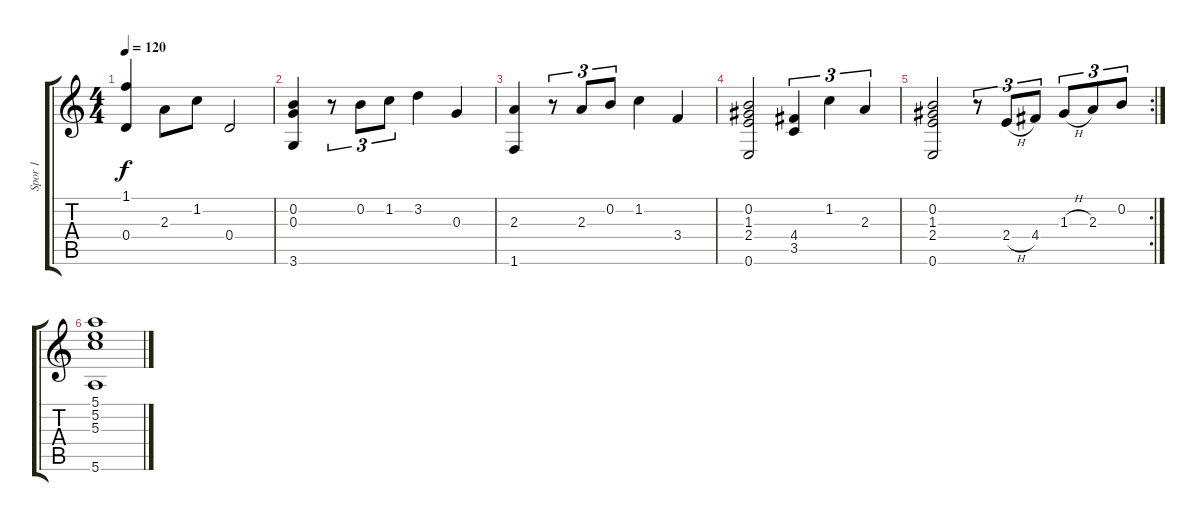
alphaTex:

\track ("Spor 1" "Spor 1") {instrument acousticguitarnylon}
\staff {score tabs}
\tuning (E4 B3 G3 D3 A2 E2) {hide}
\ts (4 4)
\tempo 120
\clef g2
\ks c
(1.1 0.4).4{dy f} 2.3.8 1.2.8 0.4.2 |
(0.2 0.3 3.6).4 r.8{tu (3 2)} 0.2.8{tu (3 2)} 1.2.8{tu (3 2)} 3.2.4 0.3.4 |
(2.3 1.6).4 r.8{tu (3 2)} 2.3.8{tu (3 2)} 0.2.8{tu (3 2)} 1.2.4 3.4.4 |
(0.2 1.3 2.4 0.6).2 (4.4 3.5).4{tu (3 2)} 1.2.4{tu (3 2)} 2.3.4{tu (3 2)} |
\rc 2
(0.2 1.3 2.4 0.6).2 r.8{tu (3 2)} 2.4{h}.8{tu (3 2)} 4.4.8{tu (3 2)} 1.3{h}.8{tu (3 2)} 2.3.8{tu (3 2)} 0.2.8{tu (3 2)} |
(5.1 5.2 5.3 5.6).1
